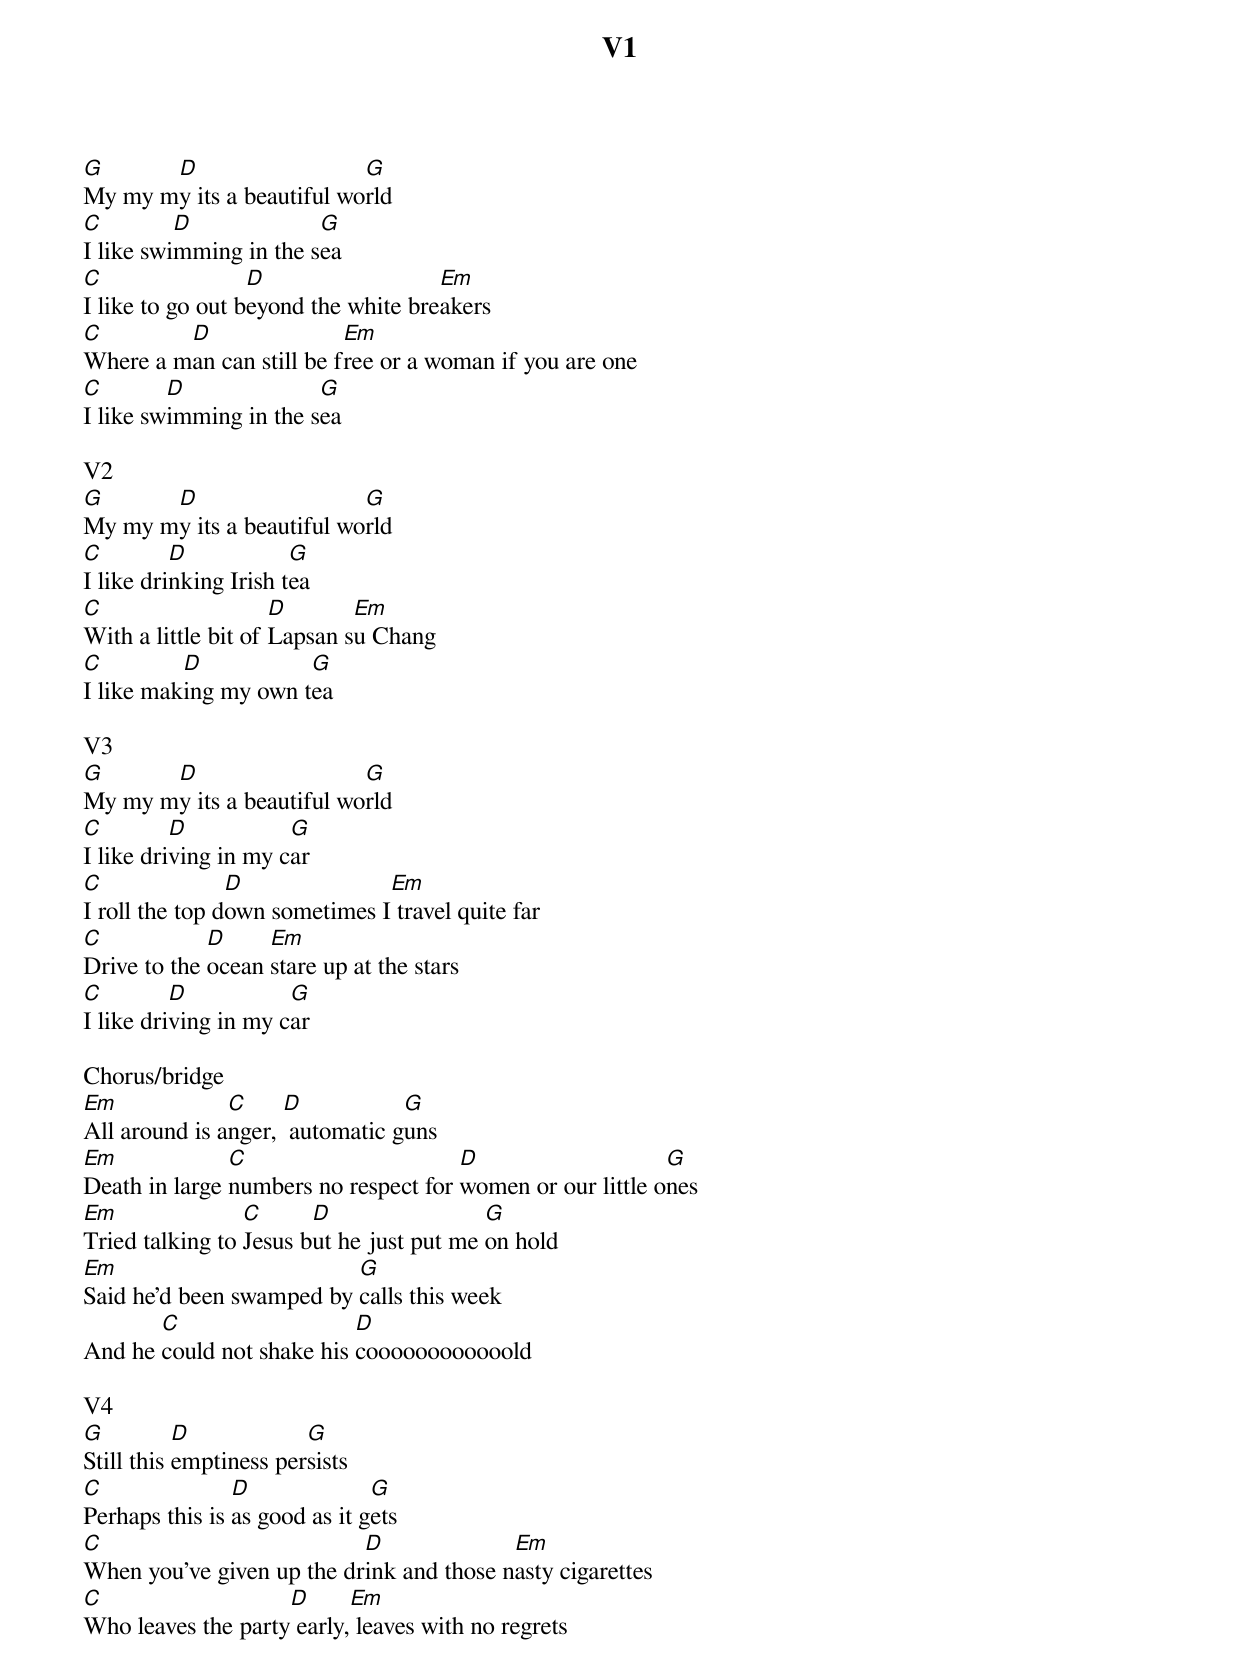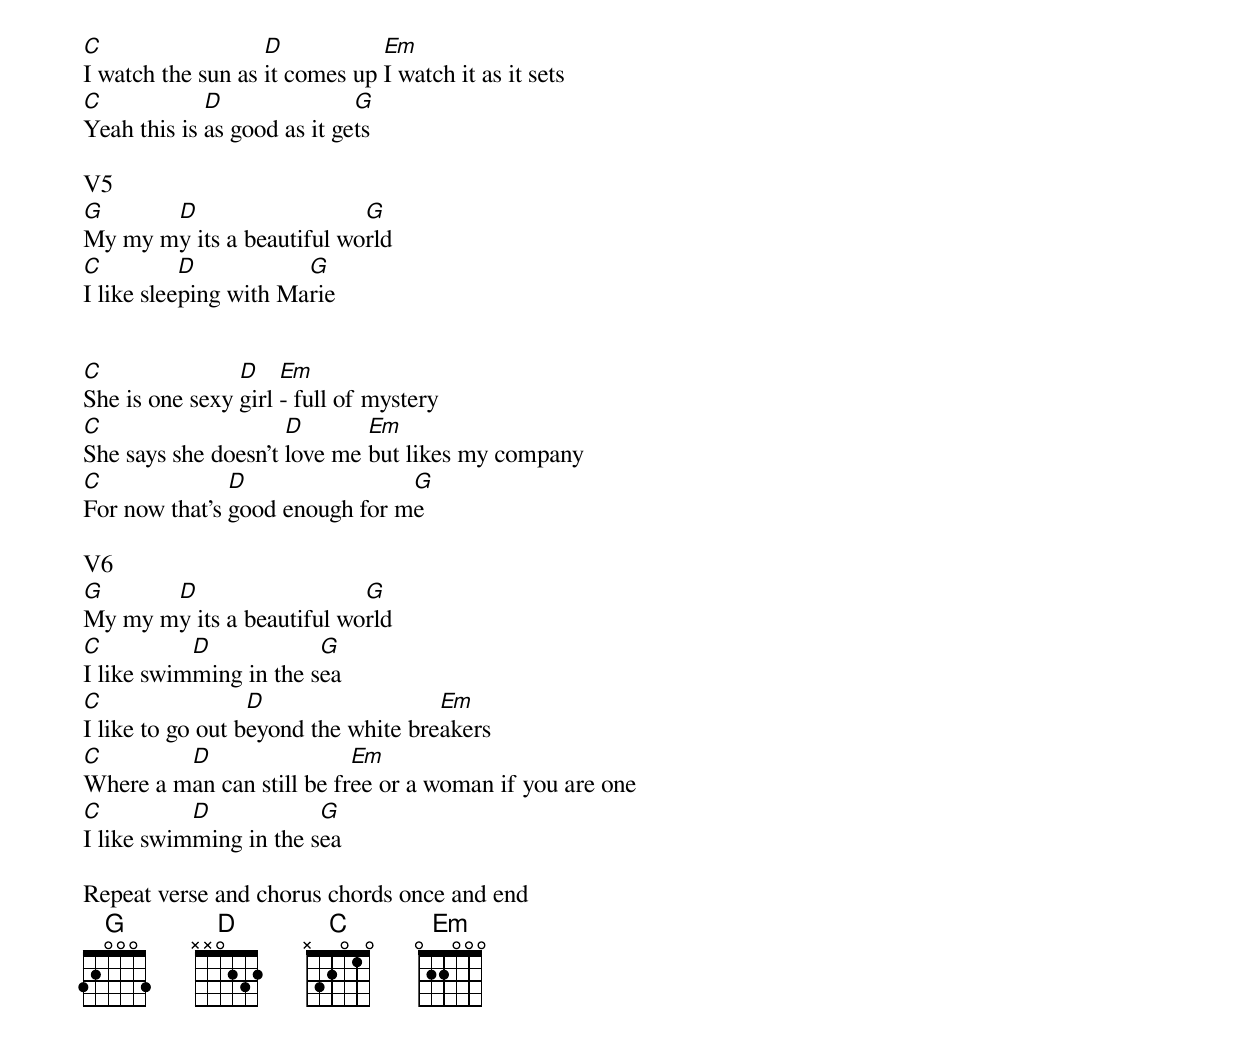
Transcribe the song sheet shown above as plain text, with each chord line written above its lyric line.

V1
G      D                   G
My my my its a beautiful world
C         D             G
I like swimming in the sea
C                 D                  Em
I like to go out beyond the white breakers
C        D                Em
Where a man can still be free or a woman if you are one
C        D              G
I like swimming in the sea

V2
G      D                   G
My my my its a beautiful world
C         D            G
I like drinking Irish tea
C                    D       Em
With a little bit of Lapsan su Chang
C         D           G
I like making my own tea

V3
G      D                   G
My my my its a beautiful world
C         D           G
I like driving in my car
C               D              Em
I roll the top down sometimes I travel quite far
C            D     Em
Drive to the ocean stare up at the stars
C         D           G
I like driving in my car

Chorus/bridge
Em             C     D           G
All around is anger,  automatic guns
Em             C                      D                    G
Death in large numbers no respect for women or our little ones
Em               C      D                 G
Tried talking to Jesus but he just put me on hold
Em                        G
Said he'd been swamped by calls this week
       C                   D
And he could not shake his coooooooooooold

V4
G          D            G
Still this emptiness persists
C               D              G
Perhaps this is as good as it gets
C                          D              Em
When you've given up the drink and those nasty cigarettes
C                   D      Em
Who leaves the party early, leaves with no regrets
C                  D           Em
I watch the sun as it comes up I watch it as it sets
C            D               G
Yeah this is as good as it gets

V5
G      D                   G
My my my its a beautiful world
C          D           G
I like sleeping with Marie


C               D    Em
She is one sexy girl - full of mystery
C                    D       Em
She says she doesn't love me but likes my company
C              D                G
For now that's good enough for me

V6
G      D                   G
My my my its a beautiful world
C          D            G
I like swimming in the sea
C                 D                  Em
I like to go out beyond the white breakers
C        D                 Em
Where a man can still be free or a woman if you are one
C          D            G
I like swimming in the sea

Repeat verse and chorus chords once and end
